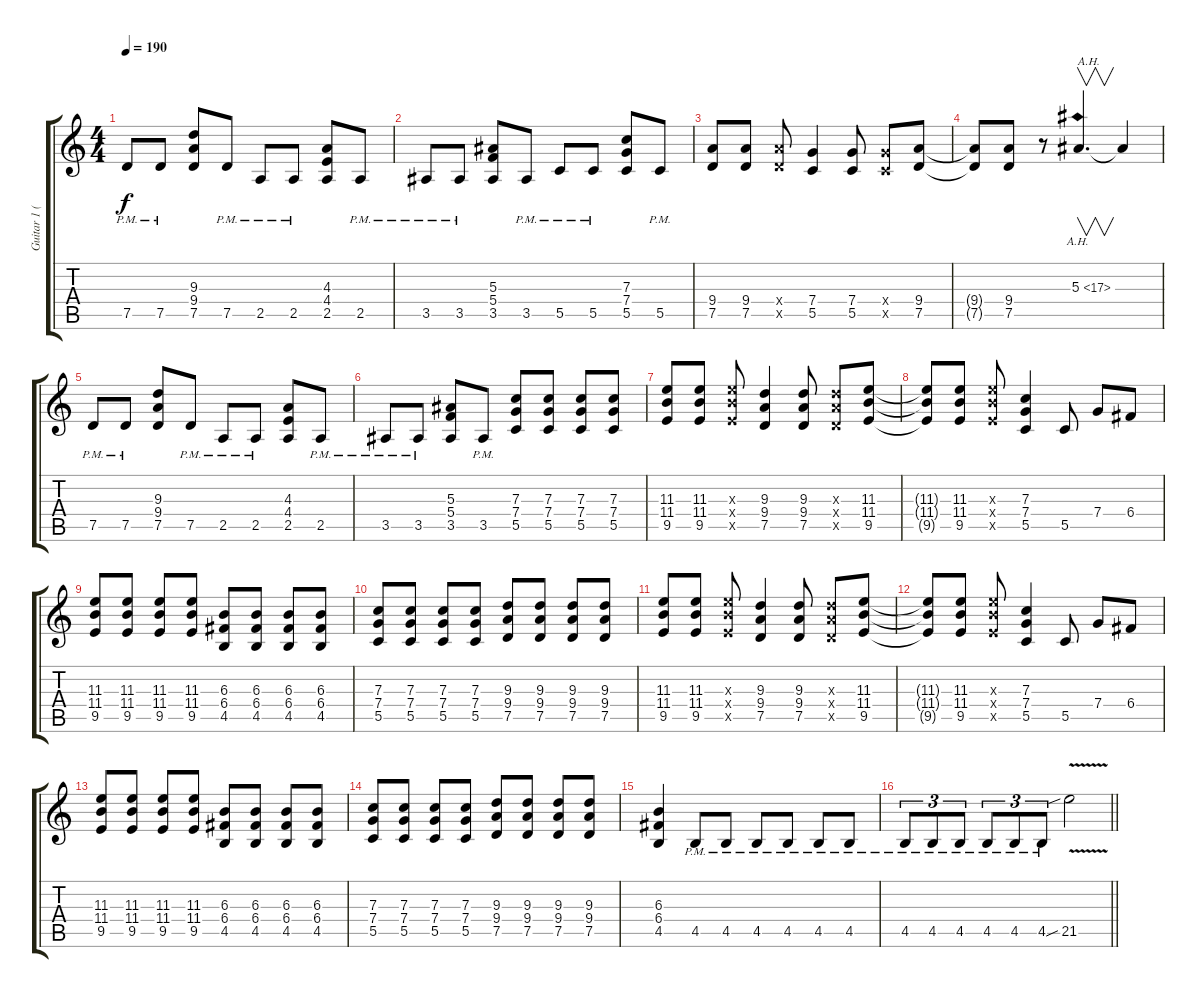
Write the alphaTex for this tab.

\track ("Guitar 1 (Rhythm)" "Guitar 1 (") {instrument distortionguitar}
\staff {score tabs}
\tuning (D4 A3 F3 C3 G2 D2) {hide}
\ts (4 4)
\tempo 190
\clef g2
\ks c
7.5{pm}.8{dy f} 7.5{pm}.8 (9.3 9.4 7.5).8 7.5{pm}.8 2.5{pm}.8 2.5{pm}.8 (4.3 4.4 2.5).8 2.5{pm}.8 |
3.5{pm}.8 3.5{pm}.8 (5.3 5.4 3.5).8 3.5{pm}.8 5.5{pm}.8 5.5{pm}.8 (7.3 7.4 5.5).8 5.5{pm}.8 |
(9.4 7.5).8 (9.4 7.5).8 (9.4{x} 7.5{x}).8 (7.4 5.5).4 (7.4 5.5).8 (7.4{x} 5.5{x}).8 (9.4 7.5).8 |
(9.4{t} 7.5{t}).8 (9.4 7.5).8 r.8 5.3{ah 12}.4{v d txt "A.H." instrument guitarharmonics} 5.3{t}.4 |
7.5{pm}.8{volume 13 instrument distortionguitar} 7.5{pm}.8 (9.3 9.4 7.5).8 7.5{pm}.8 2.5{pm}.8 2.5{pm}.8 (4.3 4.4 2.5).8 2.5{pm}.8 |
3.5{pm}.8 3.5{pm}.8 (5.3 5.4 3.5).8 3.5{pm}.8 (7.3 7.4 5.5).8 (7.3 7.4 5.5).8 (7.3 7.4 5.5).8 (7.3 7.4 5.5).8 |
(11.3 11.4 9.5).8 (11.3 11.4 9.5).8 (11.3{x} 11.4{x} 9.5{x}).8 (9.3 9.4 7.5).4 (9.3 9.4 7.5).8 (9.3{x} 9.4{x} 7.5{x}).8 (11.3 11.4 9.5).8 |
(11.3{t} 11.4{t} 9.5{t}).8 (11.3 11.4 9.5).8 (11.3{x} 11.4{x} 9.5{x}).8 (7.3 7.4 5.5).4 5.5.8 7.4.8 6.4.8 |
(11.3 11.4 9.5).8 (11.3 11.4 9.5).8 (11.3 11.4 9.5).8 (11.3 11.4 9.5).8 (6.3 6.4 4.5).8 (6.3 6.4 4.5).8 (6.3 6.4 4.5).8 (6.3 6.4 4.5).8 |
(7.3 7.4 5.5).8 (7.3 7.4 5.5).8 (7.3 7.4 5.5).8 (7.3 7.4 5.5).8 (9.3 9.4 7.5).8 (9.3 9.4 7.5).8 (9.3 9.4 7.5).8 (9.3 9.4 7.5).8 |
(11.3 11.4 9.5).8 (11.3 11.4 9.5).8 (11.3{x} 11.4{x} 9.5{x}).8 (9.3 9.4 7.5).4 (9.3 9.4 7.5).8 (9.3{x} 9.4{x} 7.5{x}).8 (11.3 11.4 9.5).8 |
(11.3{t} 11.4{t} 9.5{t}).8 (11.3 11.4 9.5).8 (11.3{x} 11.4{x} 9.5{x}).8 (7.3 7.4 5.5).4 5.5.8 7.4.8 6.4.8 |
(11.3 11.4 9.5).8 (11.3 11.4 9.5).8 (11.3 11.4 9.5).8 (11.3 11.4 9.5).8 (6.3 6.4 4.5).8 (6.3 6.4 4.5).8 (6.3 6.4 4.5).8 (6.3 6.4 4.5).8 |
(7.3 7.4 5.5).8 (7.3 7.4 5.5).8 (7.3 7.4 5.5).8 (7.3 7.4 5.5).8 (9.3 9.4 7.5).8 (9.3 9.4 7.5).8 (9.3 9.4 7.5).8 (9.3 9.4 7.5).8 |
(6.3 6.4 4.5).4 4.5{pm}.8 4.5{pm}.8 4.5{pm}.8 4.5{pm}.8 4.5{pm}.8 4.5{pm}.8 |
\barLineRight lightlight
4.5{pm}.8{tu (3 2)} 4.5{pm}.8{tu (3 2)} 4.5{pm}.8{tu (3 2)} 4.5{pm}.8{tu (3 2)} 4.5{pm}.8{tu (3 2)} 4.5{pm}.8{tu (3 2)} 21.5{v sib}.2
